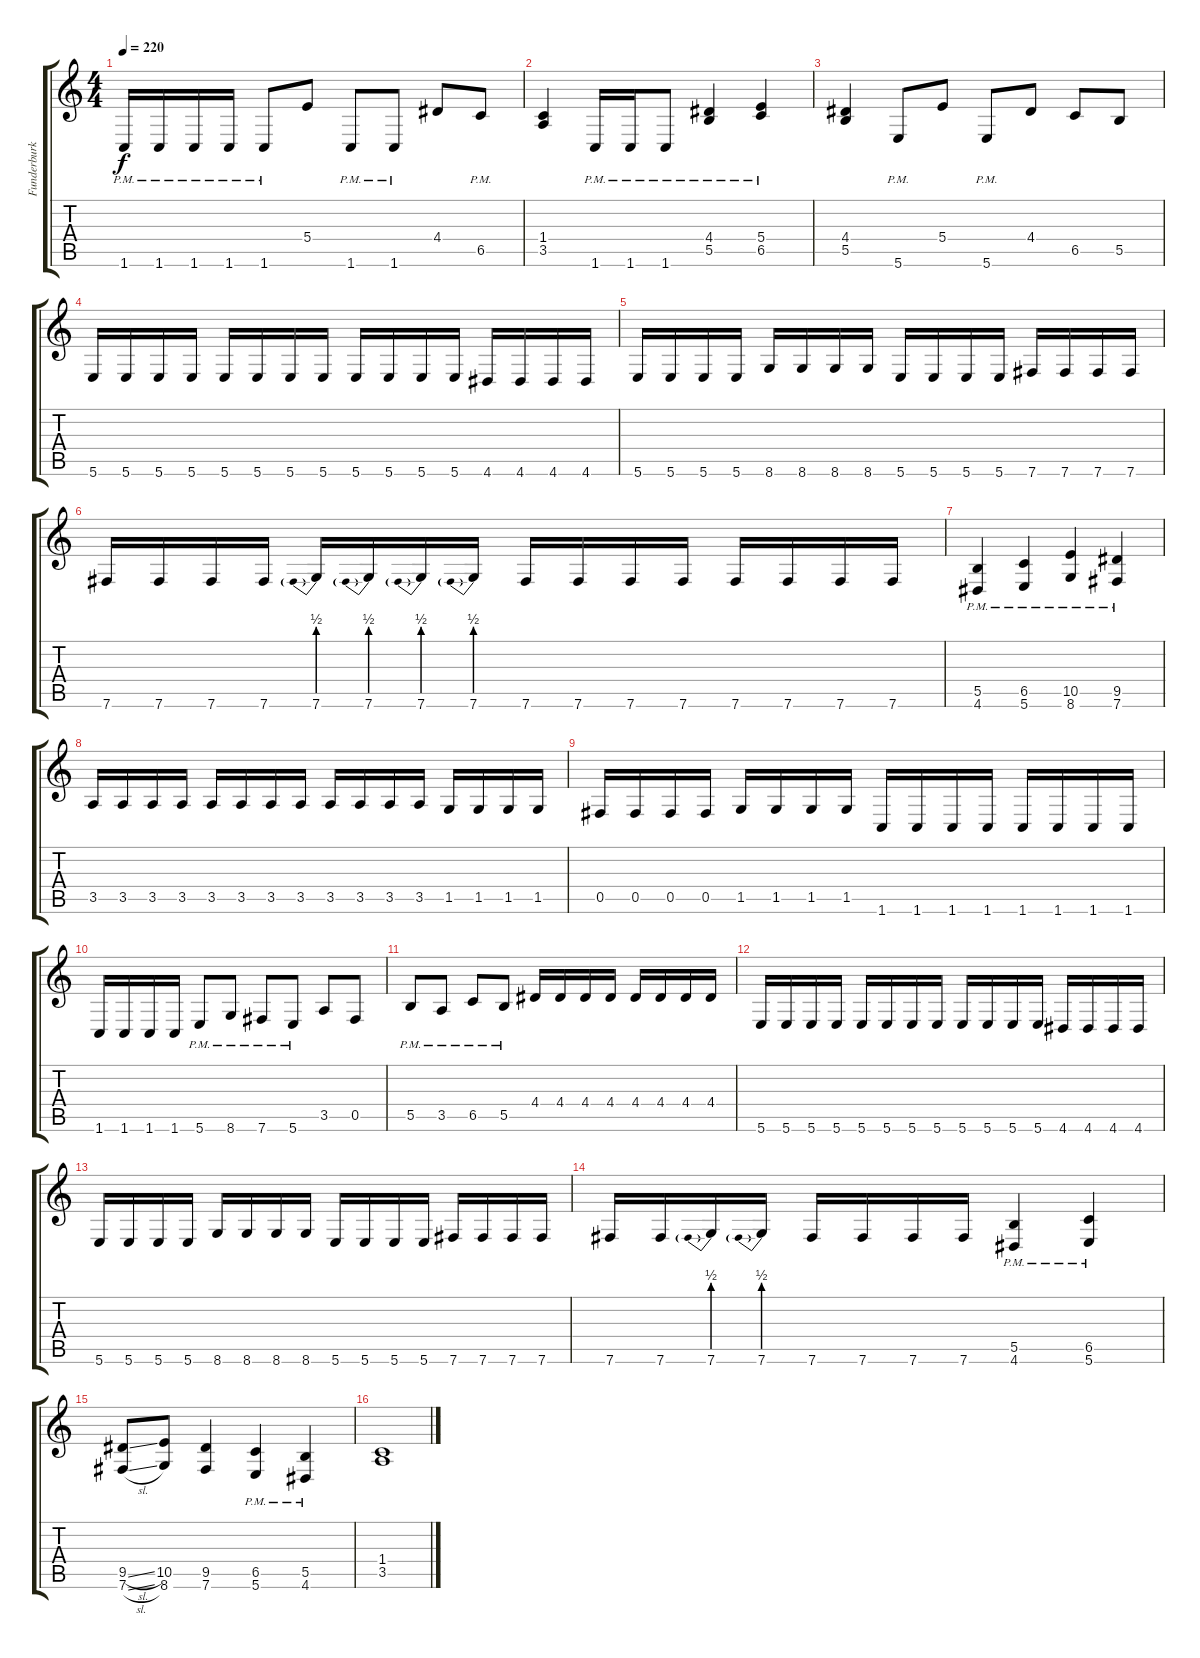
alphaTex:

\track ("Funderburk Rhythm" "Funderburk") {instrument overdrivenguitar}
\staff {score tabs}
\tuning (Db4 Ab3 E3 B2 Gb2 B1) {hide}
\ts (4 4)
\tempo 220
\clef g2
\ks c
1.6{pm}.16{dy f} 1.6{pm}.16 1.6{pm}.16 1.6{pm}.16 1.6{pm}.8 5.4.8 1.6{pm}.8 1.6{pm}.8 4.4.8 6.5{pm}.8 |
(1.4 3.5).4 1.6{pm}.16 1.6{pm}.16 1.6{pm}.8 (4.4{pm} 5.5{pm}).4 (5.4{pm} 6.5{pm}).4 |
(4.4 5.5).4 5.6{pm}.8 5.4.8 5.6{pm}.8 4.4.8 6.5.8 5.5.8 |
5.6.16 5.6.16 5.6.16 5.6.16 5.6.16 5.6.16 5.6.16 5.6.16 5.6.16 5.6.16 5.6.16 5.6.16 4.6.16 4.6.16 4.6.16 4.6.16 |
5.6.16 5.6.16 5.6.16 5.6.16 8.6.16 8.6.16 8.6.16 8.6.16 5.6.16 5.6.16 5.6.16 5.6.16 7.6.16 7.6.16 7.6.16 7.6.16 |
7.6.16 7.6.16 7.6.16 7.6.16 7.6{be (prebend 0 2 60 2)}.16 7.6{be (prebend 0 2 60 2)}.16 7.6{be (prebend 0 2 60 2)}.16 7.6{be (prebend 0 2 60 2)}.16 7.6.16 7.6.16 7.6.16 7.6.16 7.6.16 7.6.16 7.6.16 7.6.16 |
(5.5{pm} 4.6{pm}).4 (6.5{pm} 5.6{pm}).4 (10.5{pm} 8.6{pm}).4 (9.5{pm} 7.6{pm}).4 |
3.5.16 3.5.16 3.5.16 3.5.16 3.5.16 3.5.16 3.5.16 3.5.16 3.5.16 3.5.16 3.5.16 3.5.16 1.5.16 1.5.16 1.5.16 1.5.16 |
0.5.16 0.5.16 0.5.16 0.5.16 1.5.16 1.5.16 1.5.16 1.5.16 1.6.16 1.6.16 1.6.16 1.6.16 1.6.16 1.6.16 1.6.16 1.6.16 |
1.6.16 1.6.16 1.6.16 1.6.16 5.6{pm}.8 8.6{pm}.8 7.6{pm}.8 5.6{pm}.8 3.5.8 0.5.8 |
5.5{pm}.8 3.5{pm}.8 6.5{pm}.8 5.5{pm}.8 4.4.16 4.4.16 4.4.16 4.4.16 4.4.16 4.4.16 4.4.16 4.4.16 |
5.6.16 5.6.16 5.6.16 5.6.16 5.6.16 5.6.16 5.6.16 5.6.16 5.6.16 5.6.16 5.6.16 5.6.16 4.6.16 4.6.16 4.6.16 4.6.16 |
5.6.16 5.6.16 5.6.16 5.6.16 8.6.16 8.6.16 8.6.16 8.6.16 5.6.16 5.6.16 5.6.16 5.6.16 7.6.16 7.6.16 7.6.16 7.6.16 |
7.6.16 7.6.16 7.6{be (prebend 0 2 60 2)}.16 7.6{be (prebend 0 2 60 2)}.16 7.6.16 7.6.16 7.6.16 7.6.16 (5.5{pm} 4.6{pm}).4 (6.5{pm} 5.6{pm}).4 |
(9.5{sl} 7.6{sl}).8 (10.5 8.6).8 (9.5 7.6).4 (6.5{pm} 5.6{pm}).4 (5.5{pm} 4.6{pm}).4 |
(1.4 3.5).1
